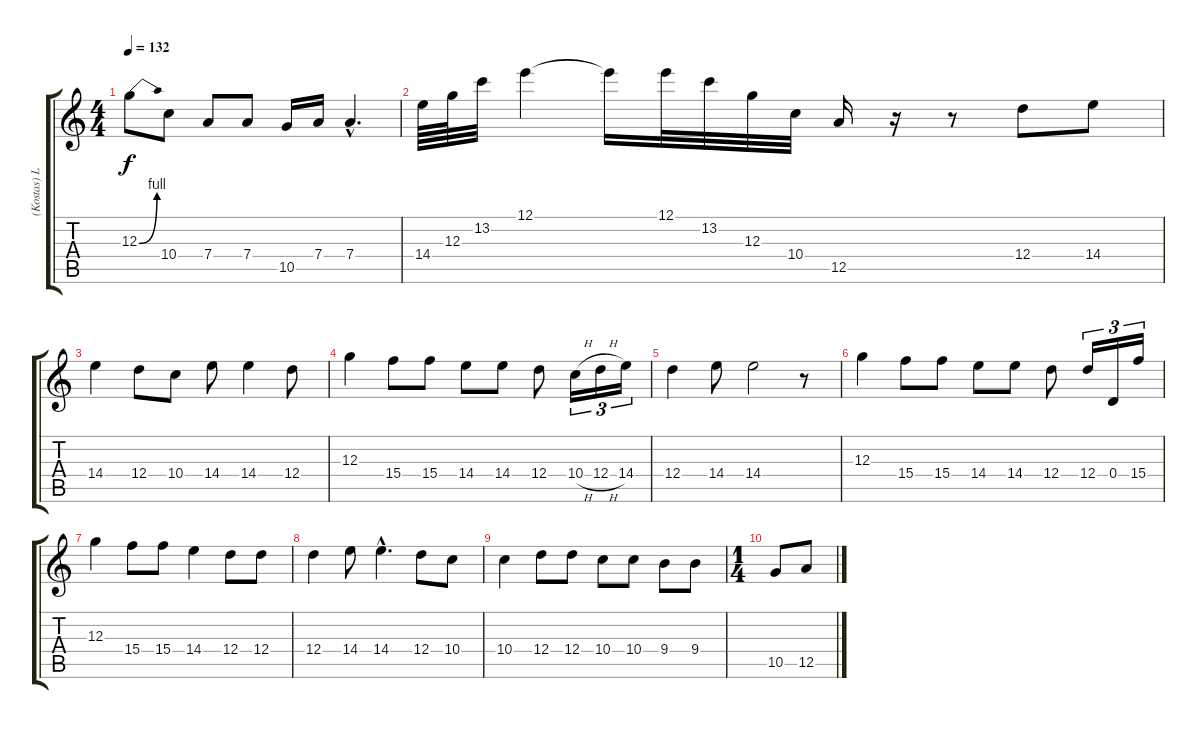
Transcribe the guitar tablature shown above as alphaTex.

\track ("(Kostas) Lead Guitar" "(Kostas) L") {instrument overdrivenguitar}
\staff {score tabs}
\tuning (E4 B3 G3 D3 A2 E2) {hide}
\ts (4 4)
\tempo 132
\clef g2
\ks c
12.3{be (bend 0 0 60 4)}.8{dy f} 10.4.8 7.4.8 7.4.8 10.5.16 7.4.16 7.4{hac}.4{d} |
14.4.64 12.3.64 13.2.32 12.1.4 12.1{t}.16 12.1.32 13.2.32 12.3.32 10.4.32 12.5.16 r.16 r.8 12.4.8 14.4.8 |
14.4.4 12.4.8 10.4.8 14.4.8 14.4.4 12.4.8 |
12.3.4 15.4.8 15.4.8 14.4.8 14.4.8 12.4.8 10.4{h}.16{tu (3 2)} 12.4{h}.16{tu (3 2)} 14.4.16{tu (3 2)} |
12.4.4 14.4.8 14.4.2 r.8 |
12.3.4 15.4.8 15.4.8 14.4.8 14.4.8 12.4.8 12.4.16{tu (3 2)} 0.4.16{tu (3 2)} 15.4.16{tu (3 2)} |
12.3.4 15.4.8 15.4.8 14.4.4 12.4.8 12.4.8 |
12.4.4 14.4.8 14.4{hac}.4{d} 12.4.8 10.4.8 |
10.4.4 12.4.8 12.4.8 10.4.8 10.4.8 9.4.8 9.4.8 |
\ts (1 4)
10.5.8 12.5.8
